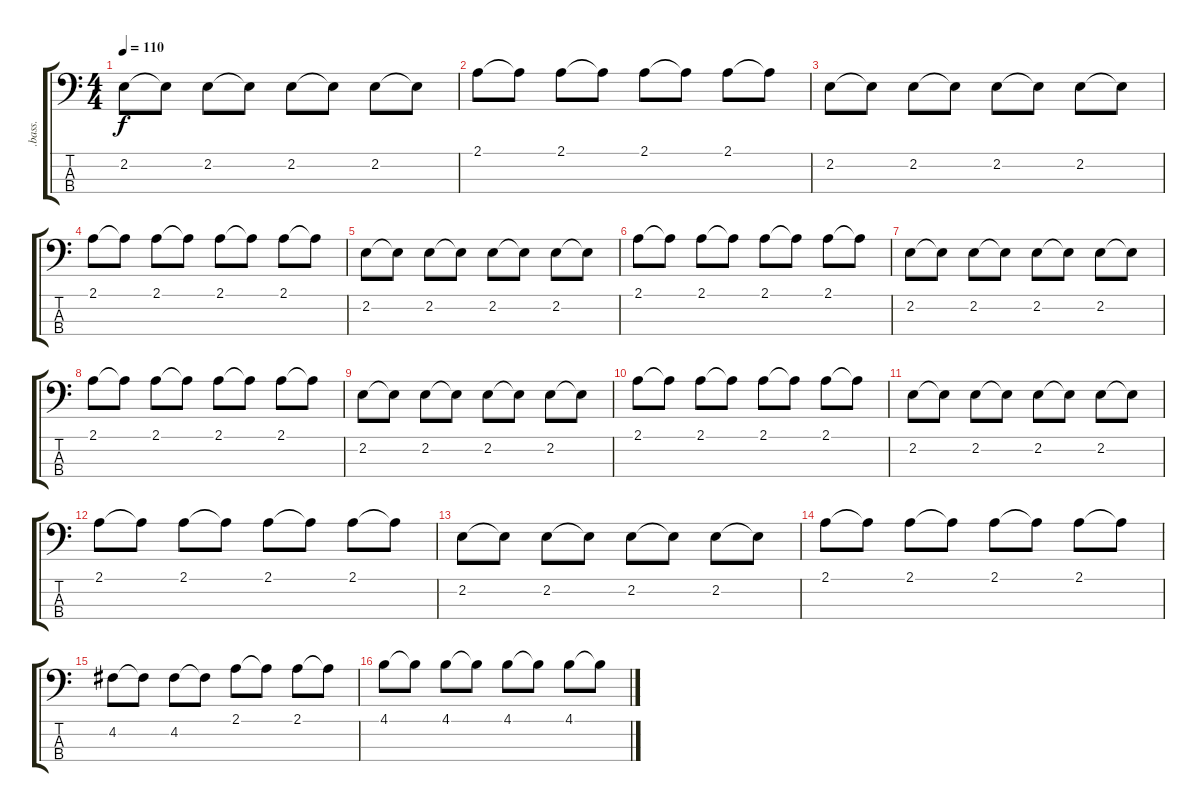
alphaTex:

\track (".bass." ".bass.") {instrument electricbassfinger}
\staff {score tabs}
\tuning (G2 D2 A1 E1) {hide}
\ts (4 4)
\tempo 110
\clef f4
\ks c
2.2.8{dy f instrument electricbassfinger} 2.2{t}.8 2.2.8 2.2{t}.8 2.2.8 2.2{t}.8 2.2.8 2.2{t}.8 |
2.1.8 2.1{t}.8 2.1.8 2.1{t}.8 2.1.8 2.1{t}.8 2.1.8 2.1{t}.8 |
2.2.8 2.2{t}.8 2.2.8 2.2{t}.8 2.2.8 2.2{t}.8 2.2.8 2.2{t}.8 |
2.1.8 2.1{t}.8 2.1.8 2.1{t}.8 2.1.8 2.1{t}.8 2.1.8 2.1{t}.8 |
2.2.8 2.2{t}.8 2.2.8 2.2{t}.8 2.2.8 2.2{t}.8 2.2.8 2.2{t}.8 |
2.1.8 2.1{t}.8 2.1.8 2.1{t}.8 2.1.8 2.1{t}.8 2.1.8 2.1{t}.8 |
2.2.8 2.2{t}.8 2.2.8 2.2{t}.8 2.2.8 2.2{t}.8 2.2.8 2.2{t}.8 |
2.1.8 2.1{t}.8 2.1.8 2.1{t}.8 2.1.8 2.1{t}.8 2.1.8 2.1{t}.8 |
2.2.8 2.2{t}.8 2.2.8 2.2{t}.8 2.2.8 2.2{t}.8 2.2.8 2.2{t}.8 |
2.1.8 2.1{t}.8 2.1.8 2.1{t}.8 2.1.8 2.1{t}.8 2.1.8 2.1{t}.8 |
2.2.8 2.2{t}.8 2.2.8 2.2{t}.8 2.2.8 2.2{t}.8 2.2.8 2.2{t}.8 |
2.1.8 2.1{t}.8 2.1.8 2.1{t}.8 2.1.8 2.1{t}.8 2.1.8 2.1{t}.8 |
2.2.8 2.2{t}.8 2.2.8 2.2{t}.8 2.2.8 2.2{t}.8 2.2.8 2.2{t}.8 |
2.1.8 2.1{t}.8 2.1.8 2.1{t}.8 2.1.8 2.1{t}.8 2.1.8 2.1{t}.8 |
4.2.8 4.2{t}.8 4.2.8 4.2{t}.8 2.1.8 2.1{t}.8 2.1.8 2.1{t}.8 |
4.1.8 4.1{t}.8 4.1.8 4.1{t}.8 4.1.8 4.1{t}.8 4.1.8 4.1{t}.8
